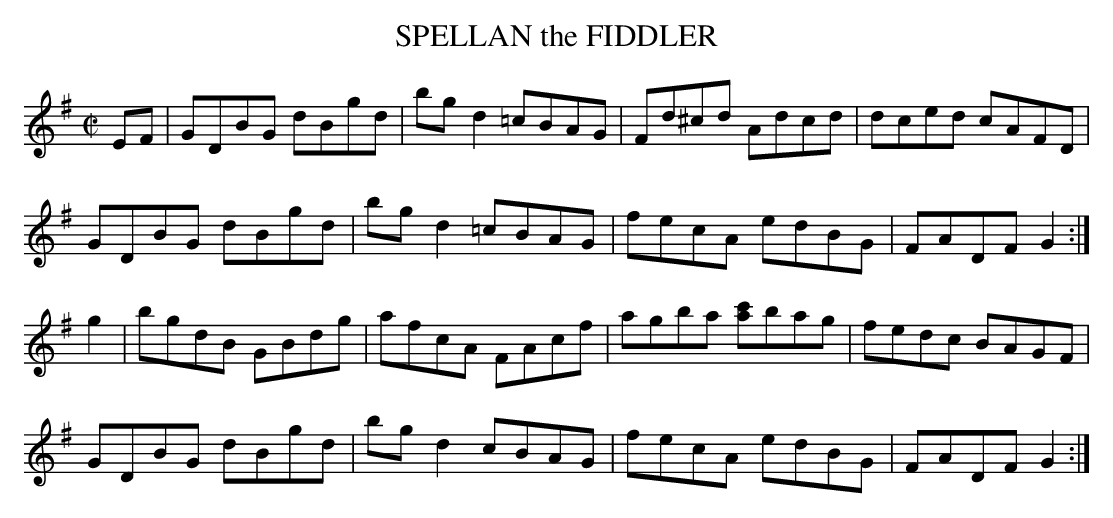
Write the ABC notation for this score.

X:1
T:SPELLAN the FIDDLER
M:C|
L:1/8
K:G
EF|GDBG dBgd|bgd2 =cBAG|Fd^cd Adcd|dced cAFD|
GDBG dBgd|bgd2 =cBAG|fecA edBG|FADF G2:|
g2|bgdB GBdg|afcA FAcf|agba [c'a]bag|fedc BAGF|
GDBG dBgd|bgd2 cBAG|fecA edBG|FADF G2:|
